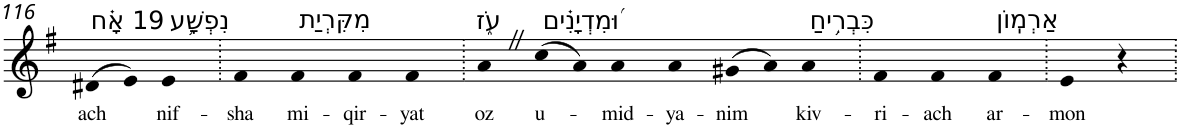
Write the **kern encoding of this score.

**kern	**text
*part1	*part1
*staff1	*staff1
*I"Piano	*
*I'Pno	*
!!LO:PB:g=z
*clefG2	*
*k[f#]	*
*G:	*
=116	=116
!LO:TX:a:t=19 אָ֗ח	!
!	!LO:LY:b
(>8d#X	ach
8e)	.
!LO:TX:a:t=נִפְשָׁ֥ע	!
!	!LO:LY:b
4e	nif-
=117.	=117.
!	!LO:LY:b
4f#	-sha
!LO:TX:a:t=מִקִּרְיַת	!
!	!LO:LY:b
4f#	mi-
!	!LO:LY:b
4f#	-qir-
!	!LO:LY:b
4f#	-yat
=118.	=118.
!LO:TX:a:t=עֹ֑ז	!
!	!LO:LY:b
4aZ	oz
!LO:TX:a:t=וּ֝מִדְיָנִ֗ים	!
!	!LO:LY:b
(>8cc	u-
8a)	.
!	!LO:LY:b
4a	-mid-
!	!LO:LY:b
4a	-ya-
!	!LO:LY:b
(>8g#X	-nim
8a)	.
!LO:TX:a:t=כִּבְרִ֥יחַ	!
!	!LO:LY:b
4a	kiv-
=119.	=119.
!	!LO:LY:b
4f#	-ri-
!	!LO:LY:b
4f#	-ach
!LO:TX:a:t=אַרְמֽוֹן	!
!	!LO:LY:b
4f#	ar-
=120.	=120.
!	!LO:LY:b
4e	-mon
4r	.
=.	=.
*-	*-
